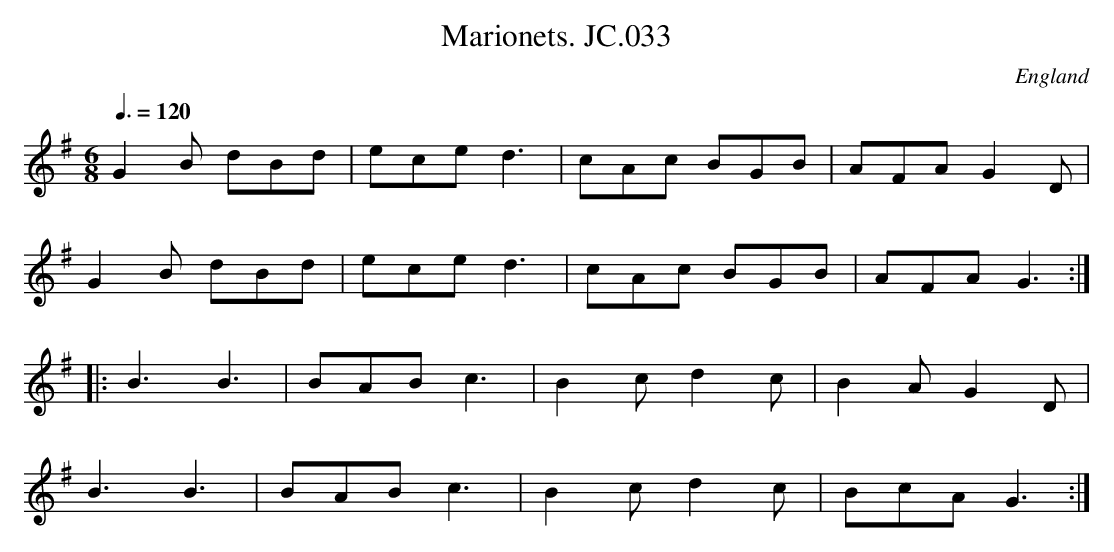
X:1
T:Marionets. JC.033
L:1/8
M:6/8
O:England
Q:3/8=120
K:G
G2B dBd|\
ece d3|cAc BGB|AFA G2D|!
G2B dBd|ece d3|cAc BGB|AFA G3:|!
|:B3 B3|BAB c3|B2c d2c|B2A G2D|!
B3 B3|BAB c3|B2c d2c|BcA G3:|
